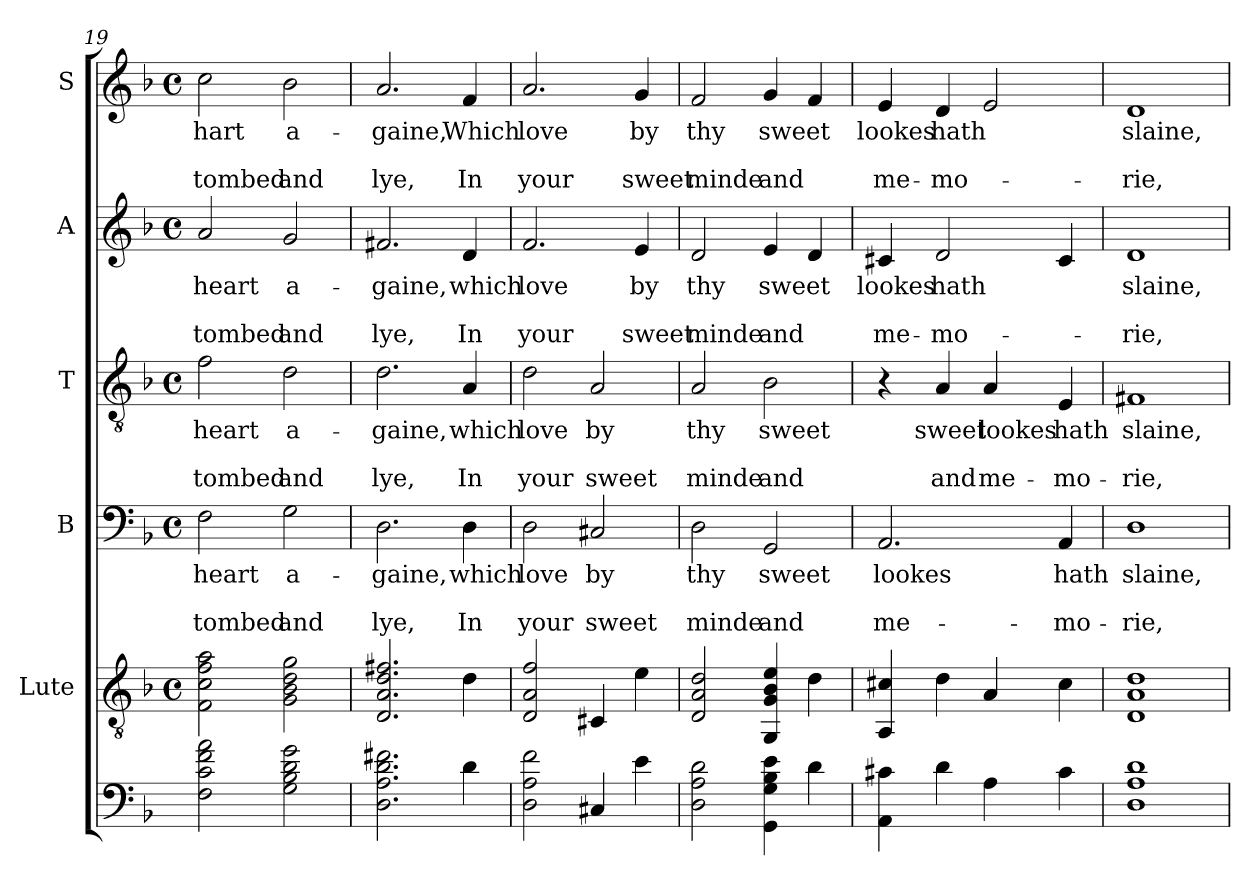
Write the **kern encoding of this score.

**kern	**kern	**kern	**text	**text	**text	**kern	**text	**text	**text	**kern	**text	**text	**text	**kern	**text	**text	**text
*part6	*part5	*part4	*part4	*part4	*part4	*part3	*part3	*part3	*part3	*part2	*part2	*part2	*part2	*part1	*part1	*part1	*part1
*staff6	*staff5	*staff4	*staff4	*staff4	*staff4	*staff3	*staff3	*staff3	*staff3	*staff2	*staff2	*staff2	*staff2	*staff1	*staff1	*staff1	*staff1
*	*I"Lute	*I"B	*	*	*	*I"T	*	*	*	*I"A	*	*	*	*I"S	*	*	*
*	*clefGv2	*clefF4	*	*	*	*clefGv2	*	*	*	*clefG2	*	*	*	*clefG2	*	*	*
*k[b-]	*k[b-]	*k[b-]	*	*	*	*k[b-]	*	*	*	*k[b-]	*	*	*	*k[b-]	*	*	*
*F:	*F:	*F:	*	*	*	*F:	*	*	*	*F:	*	*	*	*F:	*	*	*
*	*M4/4	*M4/4	*	*	*	*M4/4	*	*	*	*M4/4	*	*	*	*M4/4	*	*	*
*	*met(c)	*met(c)	*	*	*	*met(c)	*	*	*	*met(c)	*	*	*	*met(c)	*	*	*
=19	=19	=19	=19	=19	=19	=19	=19	=19	=19	=19	=19	=19	=19	=19	=19	=19	=19
2F 2c 2f 2a	2F\ 2c\ 2f\ 2a\	2F\	heart	.	-tombed	2f\	heart	.	-tombed	2a/	heart	.	-tombed	2cc\	hart	.	-tombed
2G 2B- 2d 2g	2G\ 2B-\ 2d\ 2g\	2G\	a-	.	and	2d\	a-	.	and	2g/	a-	.	and	2b-\	a-	.	and
=20	=20	=20	=20	=20	=20	=20	=20	=20	=20	=20	=20	=20	=20	=20	=20	=20	=20
2.D 2.A 2.d 2.f#	2.D/ 2.A/ 2.d/ 2.f#X/	2.D\	-gaine,	.	lye,	2.d\	-gaine,	.	lye,	2.f#X/	-gaine,	.	lye,	2.a/	-gaine,	.	lye,
4d	4d\	4D\	which	.	In	4A/	which	.	In	4d/	which	.	In	4f/	Which	.	In
!!LO:LB:g=z
=21	=21	=21	=21	=21	=21	=21	=21	=21	=21	=21	=21	=21	=21	=21	=21	=21	=21
2D 2A 2f	2D/ 2A/ 2f/	2D\	love	.	your	2d\	love	.	your	2.f/	love	.	your	2.a/	love	.	your
4C#	4C#X/	2C#X/	by	.	sweet	2A/	by	.	sweet	.	.	.	.	.	.	.	.
4e	4e\	.	.	.	.	.	.	.	.	4e/	by	.	sweet	4g/	by	.	sweet
=22	=22	=22	=22	=22	=22	=22	=22	=22	=22	=22	=22	=22	=22	=22	=22	=22	=22
2D 2A 2d	2D/ 2A/ 2d/	2D\	thy	.	minde	2A/	thy	.	minde	2d/	thy	.	minde	2f/	thy	.	minde
4GG 4G 4B- 4e	4GG/ 4G/ 4B-/ 4e/	2GG/	sweet	.	and	2B-\	sweet	.	and	4e/	sweet	.	and	4g/	sweet	.	and
4d	4d\	.	.	.	.	.	.	.	.	4d/	.	.	.	4f/	.	.	.
=23	=23	=23	=23	=23	=23	=23	=23	=23	=23	=23	=23	=23	=23	=23	=23	=23	=23
4AA 4c#	4AA/ 4c#X/	2.AA/	lookes	.	me-	4r	.	.	.	4c#X/	lookes	.	me-	4e/	lookes	.	me-
4d	4d\	.	.	.	.	4A/	sweet	.	and	2d/	hath	.	-mo-	4d/	hath	.	-mo-
4A	4A/	.	.	.	.	4A/	lookes	.	me-	.	.	.	.	2e/	.	.	.
4c#	4c#\	4AA/	hath	.	-mo-	4E/	hath	.	-mo-	4c#/	.	.	.	.	.	.	.
=24	=24	=24	=24	=24	=24	=24	=24	=24	=24	=24	=24	=24	=24	=24	=24	=24	=24
1D 1A 1d	1D 1A 1d	1D	slaine,	.	-rie,	1F#X	slaine,	.	-rie,	1d	slaine,	.	-rie,	1d	slaine,	.	-rie,
=	=	=	=	=	=	=	=	=	=	=	=	=	=	=	=	=	=
*-	*-	*-	*-	*-	*-	*-	*-	*-	*-	*-	*-	*-	*-	*-	*-	*-	*-
